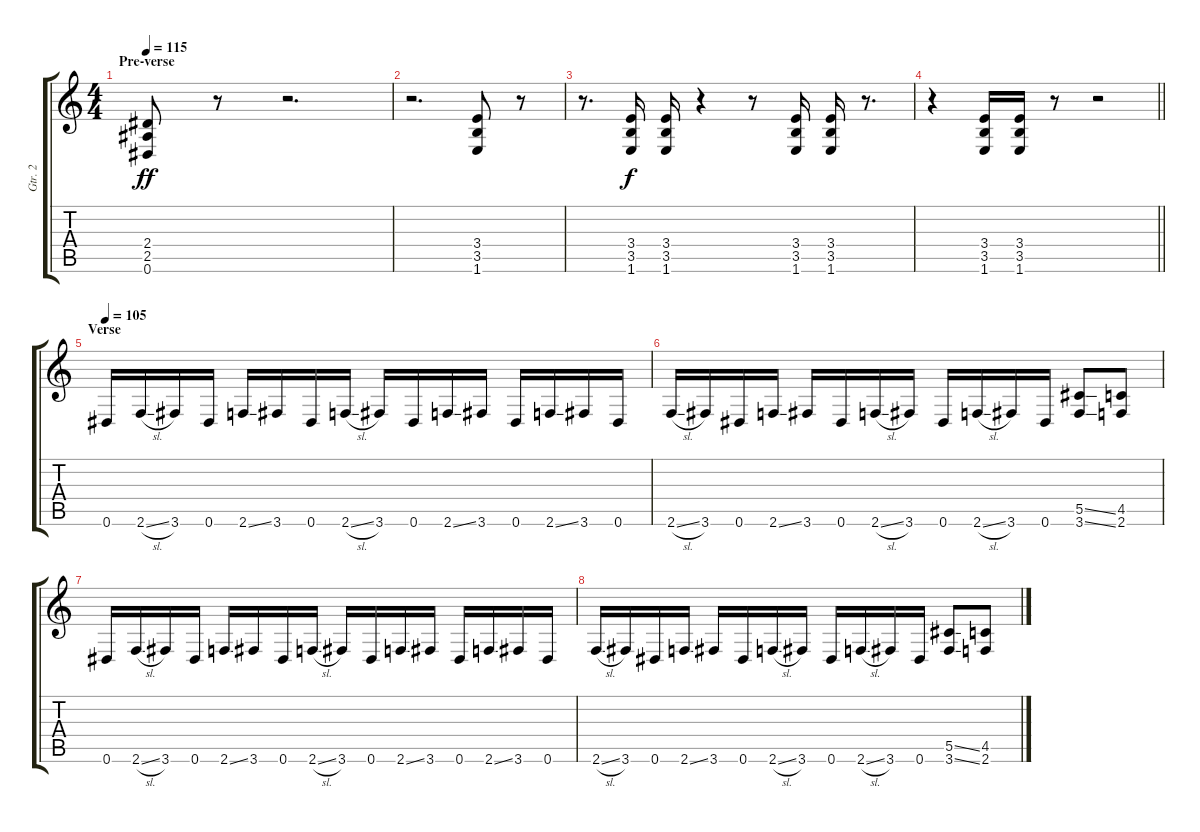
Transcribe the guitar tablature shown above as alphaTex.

\track ("Gtr. 2" "Gtr. 2") {instrument overdrivenguitar}
\staff {score tabs}
\tuning (Eb4 Bb3 Gb3 Db3 Ab2 Eb2) {hide}
\ts (4 4)
\section ("" "Pre-verse")
\tempo 115
\clef g2
\ks c
(2.4 2.5 0.6).8{dy ff} r.8 r.2{d} |
r.2{d} (3.4 3.5 1.6).8 r.8 |
r.8{d} (3.4 3.5 1.6).16{dy f} (3.4 3.5 1.6).16 r.4 r.8 (3.4 3.5 1.6).16 (3.4 3.5 1.6).16 r.8{d} |
\barLineRight lightlight
r.4 (3.4 3.5 1.6).16 (3.4 3.5 1.6).16 r.8 r.2 |
\section ("" "Verse")
\tempo 105
0.6.16 2.6{sl}.16 3.6.16 0.6.16 2.6{ss}.16 3.6.16 0.6.16 2.6{sl}.16 3.6.16 0.6.16 2.6{ss}.16 3.6.16 0.6.16 2.6{ss}.16 3.6.16 0.6.16 |
2.6{sl}.16 3.6.16 0.6.16 2.6{ss}.16 3.6.16 0.6.16 2.6{sl}.16 3.6.16 0.6.16 2.6{sl}.16 3.6.16 0.6.16 (5.5{ss} 3.6{ss}).8 (4.5 2.6).8 |
0.6.16 2.6{sl}.16 3.6.16 0.6.16 2.6{ss}.16 3.6.16 0.6.16 2.6{sl}.16 3.6.16 0.6.16 2.6{ss}.16 3.6.16 0.6.16 2.6{ss}.16 3.6.16 0.6.16 |
2.6{sl}.16 3.6.16 0.6.16 2.6{ss}.16 3.6.16 0.6.16 2.6{sl}.16 3.6.16 0.6.16 2.6{sl}.16 3.6.16 0.6.16 (5.5{ss} 3.6{ss}).8 (4.5 2.6).8
